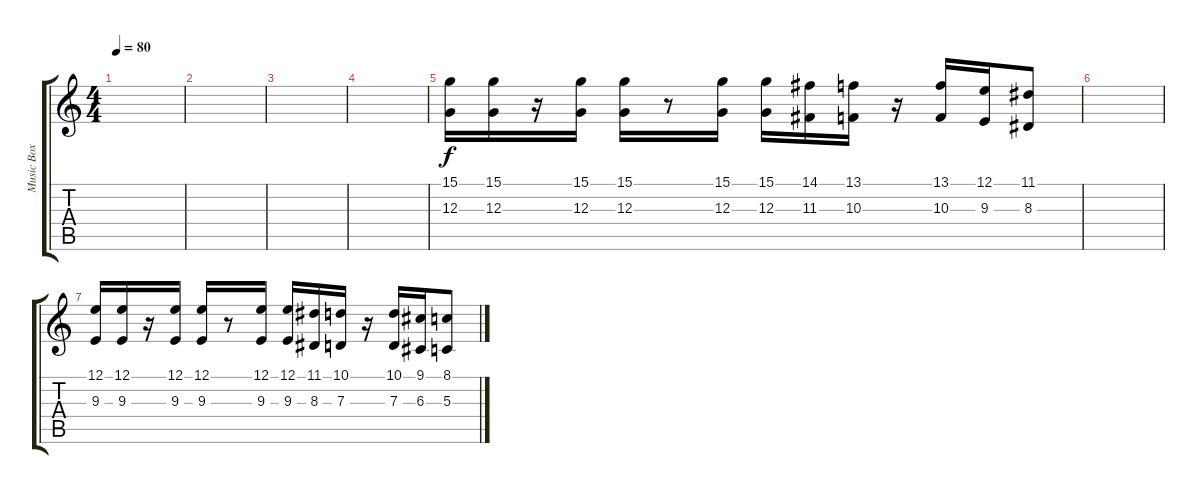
\track ("Music Box" "Music Box") {instrument musicbox}
\staff {score tabs}
\tuning (E4 B3 G3 D3 A2 E2) {hide}
\ts (4 4)
\tempo 80
\clef g2
\ks c
|
|
|
|
(15.1 12.3).16{instrument brasssection} (15.1 12.3).16 r.16 (15.1 12.3).16 (15.1 12.3).16 r.8 (15.1 12.3).16 (15.1 12.3).16 (14.1 11.3).16 (13.1 10.3).16 r.16 (13.1 10.3).16 (12.1 9.3).16 (11.1 8.3).8 |
|
(12.1 9.3).16{instrument brasssection} (12.1 9.3).16 r.16 (12.1 9.3).16 (12.1 9.3).16 r.8 (12.1 9.3).16 (12.1 9.3).16 (11.1 8.3).16 (10.1 7.3).16 r.16 (10.1 7.3).16 (9.1 6.3).16 (8.1 5.3).8
